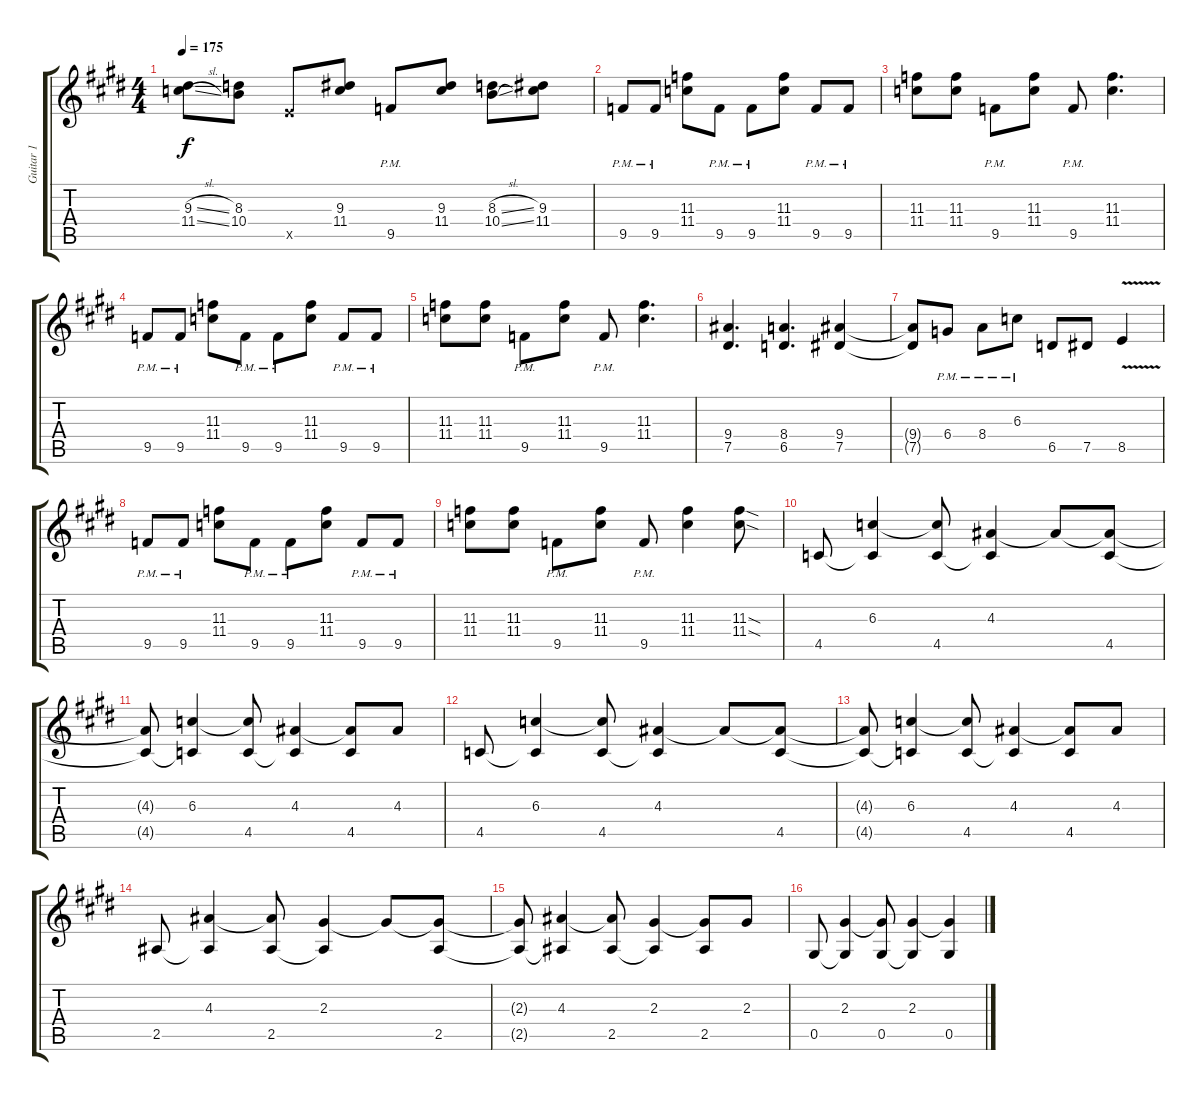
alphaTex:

\track ("Guitar 1" "Guitar 1") {instrument distortionguitar}
\staff {score tabs}
\tuning (Eb4 Bb3 Gb3 Db3 Ab2 Eb2) {hide}
\ts (4 4)
\tempo 175
\clef g2
\ks e
(9.3{sl} 11.4{sl}).8{dy f} (8.3 10.4).8 8.5{x}.8 (9.3 11.4).8 9.5{pm}.8 (9.3 11.4).8 (8.3{sl} 10.4{sl}).8 (9.3 11.4).8 |
9.5{pm}.8 9.5{pm}.8 (11.3 11.4).8 9.5{pm}.8 9.5{pm}.8 (11.3 11.4).8 9.5{pm}.8 9.5{pm}.8 |
(11.3 11.4).8 (11.3 11.4).8 9.5{pm}.8 (11.3 11.4).8 9.5{pm}.8 (11.3 11.4).4{d} |
9.5{pm}.8 9.5{pm}.8 (11.3 11.4).8 9.5{pm}.8 9.5{pm}.8 (11.3 11.4).8 9.5{pm}.8 9.5{pm}.8 |
(11.3 11.4).8 (11.3 11.4).8 9.5{pm}.8 (11.3 11.4).8 9.5{pm}.8 (11.3 11.4).4{d} |
(9.4 7.5).4{d} (8.4 6.5).4{d} (9.4 7.5).4 |
(9.4{t} 7.5{t}).8 6.4{pm}.8 8.4{pm}.8 6.3{pm}.8 6.5.8 7.5.8 8.5{v}.4 |
9.5{pm}.8 9.5{pm}.8 (11.3 11.4).8 9.5{pm}.8 9.5{pm}.8 (11.3 11.4).8 9.5{pm}.8 9.5{pm}.8 |
(11.3 11.4).8 (11.3 11.4).8 9.5{pm}.8 (11.3 11.4).8 9.5{pm}.8 (11.3 11.4).4 (11.3{sod} 11.4{sod}).8 |
4.5.8 (6.3 4.5{t}).4 (6.3{t} 4.5).8 (4.3 4.5{t}).4 4.3{t}.8 (4.3{t} 4.5).8 |
(4.3{t} 4.5{t}).8 (6.3 4.5{t}).4 (6.3{t} 4.5).8 (4.3 4.5{t}).4 (4.3{t} 4.5).8 4.3.8 |
4.5.8 (6.3 4.5{t}).4 (6.3{t} 4.5).8 (4.3 4.5{t}).4 4.3{t}.8 (4.3{t} 4.5).8 |
(4.3{t} 4.5{t}).8 (6.3 4.5{t}).4 (6.3{t} 4.5).8 (4.3 4.5{t}).4 (4.3{t} 4.5).8 4.3.8 |
2.5.8 (4.3 2.5{t}).4 (4.3{t} 2.5).8 (2.3 2.5{t}).4 2.3{t}.8 (2.3{t} 2.5).8 |
(2.3{t} 2.5{t}).8 (4.3 2.5{t}).4 (4.3{t} 2.5).8 (2.3 2.5{t}).4 (2.3{t} 2.5).8 2.3.8 |
0.5.8 (2.3 0.5{t}).4 (2.3{t} 0.5).8 (2.3 0.5{t}).4 (2.3{t} 0.5).4
